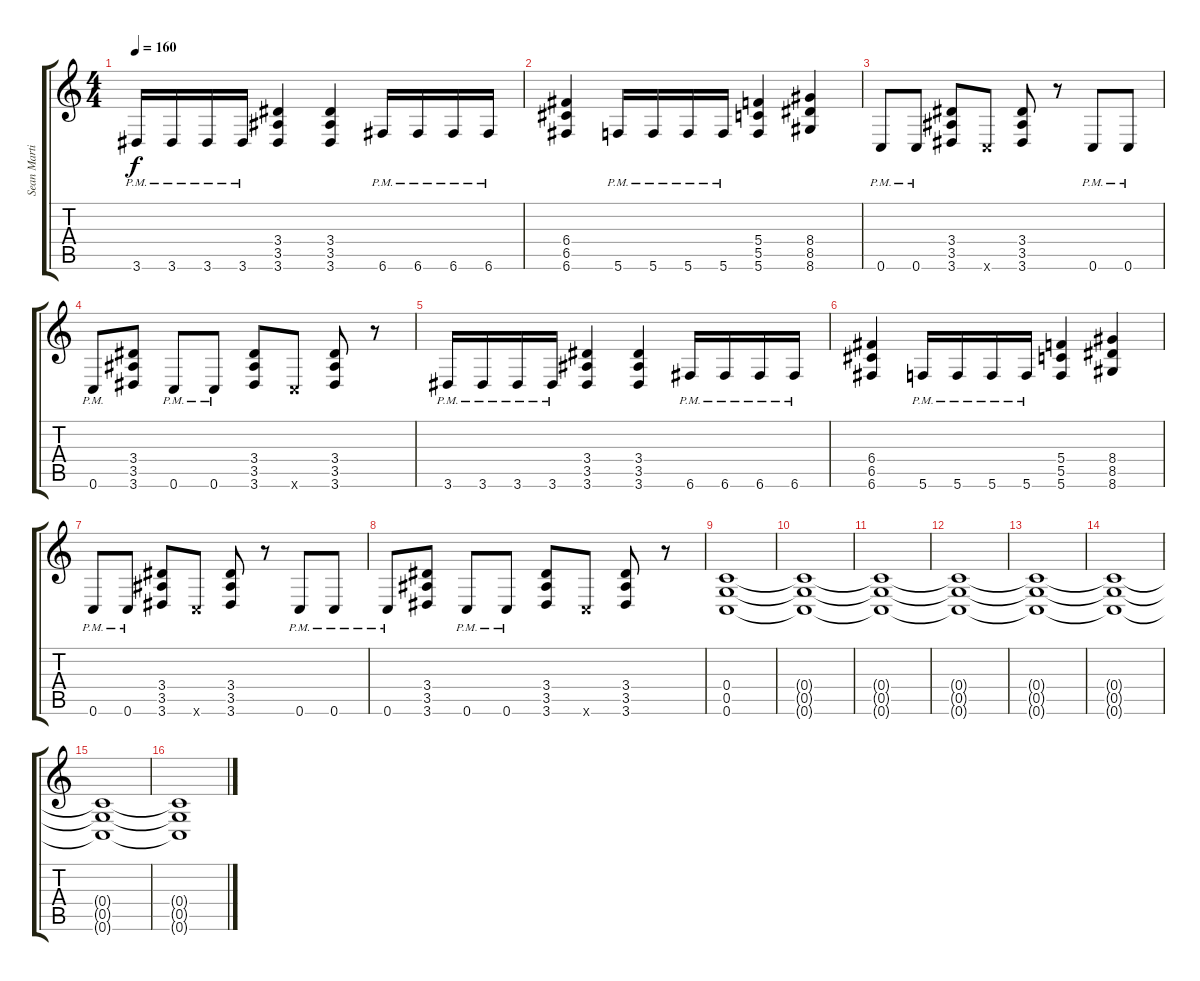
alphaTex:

\track ("Sean Martin" "Sean Marti") {instrument distortionguitar}
\staff {score tabs}
\tuning (D4 A3 F3 C3 G2 C2) {hide}
\ts (4 4)
\tempo 160
\clef g2
\ks c
3.6{pm}.16{dy f} 3.6{pm}.16 3.6{pm}.16 3.6{pm}.16 (3.4 3.5 3.6).4 (3.4 3.5 3.6).4 6.6{pm}.16 6.6{pm}.16 6.6{pm}.16 6.6{pm}.16 |
(6.4 6.5 6.6).4 5.6{pm}.16 5.6{pm}.16 5.6{pm}.16 5.6{pm}.16 (5.4 5.5 5.6).4 (8.4 8.5 8.6).4 |
0.6{pm}.8 0.6{pm}.8 (3.4 3.5 3.6).8 0.6{x}.8 (3.4 3.5 3.6).8 r.8 0.6{pm}.8 0.6{pm}.8 |
0.6{pm}.8 (3.4 3.5 3.6).8 0.6{pm}.8 0.6{pm}.8 (3.4 3.5 3.6).8 0.6{x}.8 (3.4 3.5 3.6).8 r.8 |
3.6{pm}.16 3.6{pm}.16 3.6{pm}.16 3.6{pm}.16 (3.4 3.5 3.6).4 (3.4 3.5 3.6).4 6.6{pm}.16 6.6{pm}.16 6.6{pm}.16 6.6{pm}.16 |
(6.4 6.5 6.6).4 5.6{pm}.16 5.6{pm}.16 5.6{pm}.16 5.6{pm}.16 (5.4 5.5 5.6).4 (8.4 8.5 8.6).4 |
0.6{pm}.8 0.6{pm}.8 (3.4 3.5 3.6).8 0.6{x}.8 (3.4 3.5 3.6).8 r.8 0.6{pm}.8 0.6{pm}.8 |
0.6{pm}.8 (3.4 3.5 3.6).8 0.6{pm}.8 0.6{pm}.8 (3.4 3.5 3.6).8 0.6{x}.8 (3.4 3.5 3.6).8 r.8 |
\section ("" "")
(0.4 0.5 0.6).1 |
(0.4{t} 0.5{t} 0.6{t}).1 |
(0.4{t} 0.5{t} 0.6{t}).1 |
(0.4{t} 0.5{t} 0.6{t}).1 |
(0.4{t} 0.5{t} 0.6{t}).1 |
(0.4{t} 0.5{t} 0.6{t}).1 |
(0.4{t} 0.5{t} 0.6{t}).1 |
(0.4{t} 0.5{t} 0.6{t}).1
